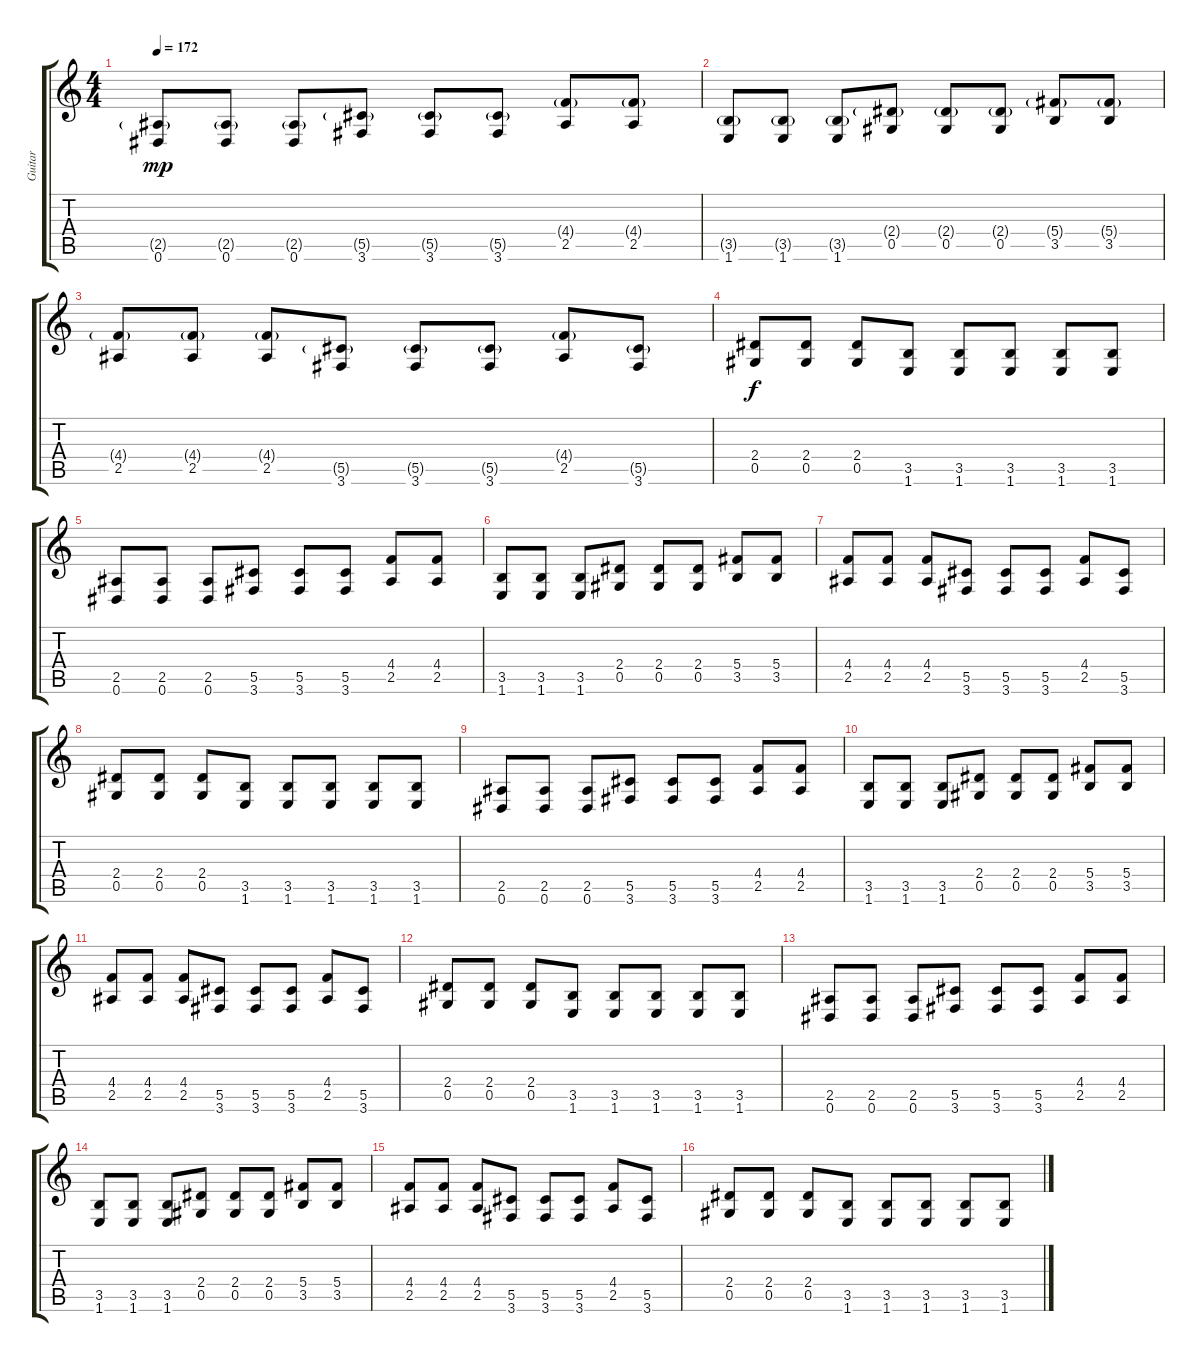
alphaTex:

\track ("Guitar" "Guitar") {instrument distortionguitar}
\staff {score tabs}
\tuning (Eb4 Bb3 Gb3 Db3 Ab2 Eb2) {hide}
\ts (4 4)
\tempo 172
\clef g2
\ks c
(2.5{g} 0.6).8{dy mp} (2.5{g} 0.6).8 (2.5{g} 0.6).8 (5.5{g} 3.6).8 (5.5{g} 3.6).8 (5.5{g} 3.6).8 (4.4{g} 2.5).8 (4.4{g} 2.5).8 |
(3.5{g} 1.6).8 (3.5{g} 1.6).8 (3.5{g} 1.6).8 (2.4{g} 0.5).8 (2.4{g} 0.5).8 (2.4{g} 0.5).8 (5.4{g} 3.5).8 (5.4{g} 3.5).8 |
(4.4{g} 2.5).8 (4.4{g} 2.5).8 (4.4{g} 2.5).8 (5.5{g} 3.6).8 (5.5{g} 3.6).8 (5.5{g} 3.6).8 (4.4{g} 2.5).8 (5.5{g} 3.6).8 |
(2.4 0.5).8{dy f} (2.4 0.5).8 (2.4 0.5).8 (3.5 1.6).8 (3.5 1.6).8 (3.5 1.6).8 (3.5 1.6).8 (3.5 1.6).8 |
(2.5 0.6).8 (2.5 0.6).8 (2.5 0.6).8 (5.5 3.6).8 (5.5 3.6).8 (5.5 3.6).8 (4.4 2.5).8 (4.4 2.5).8 |
(3.5 1.6).8 (3.5 1.6).8 (3.5 1.6).8 (2.4 0.5).8 (2.4 0.5).8 (2.4 0.5).8 (5.4 3.5).8 (5.4 3.5).8 |
(4.4 2.5).8 (4.4 2.5).8 (4.4 2.5).8 (5.5 3.6).8 (5.5 3.6).8 (5.5 3.6).8 (4.4 2.5).8 (5.5 3.6).8 |
(2.4 0.5).8 (2.4 0.5).8 (2.4 0.5).8 (3.5 1.6).8 (3.5 1.6).8 (3.5 1.6).8 (3.5 1.6).8 (3.5 1.6).8 |
(2.5 0.6).8 (2.5 0.6).8 (2.5 0.6).8 (5.5 3.6).8 (5.5 3.6).8 (5.5 3.6).8 (4.4 2.5).8 (4.4 2.5).8 |
(3.5 1.6).8 (3.5 1.6).8 (3.5 1.6).8 (2.4 0.5).8 (2.4 0.5).8 (2.4 0.5).8 (5.4 3.5).8 (5.4 3.5).8 |
(4.4 2.5).8 (4.4 2.5).8 (4.4 2.5).8 (5.5 3.6).8 (5.5 3.6).8 (5.5 3.6).8 (4.4 2.5).8 (5.5 3.6).8 |
(2.4 0.5).8 (2.4 0.5).8 (2.4 0.5).8 (3.5 1.6).8 (3.5 1.6).8 (3.5 1.6).8 (3.5 1.6).8 (3.5 1.6).8 |
(2.5 0.6).8 (2.5 0.6).8 (2.5 0.6).8 (5.5 3.6).8 (5.5 3.6).8 (5.5 3.6).8 (4.4 2.5).8 (4.4 2.5).8 |
(3.5 1.6).8 (3.5 1.6).8 (3.5 1.6).8 (2.4 0.5).8 (2.4 0.5).8 (2.4 0.5).8 (5.4 3.5).8 (5.4 3.5).8 |
(4.4 2.5).8 (4.4 2.5).8 (4.4 2.5).8 (5.5 3.6).8 (5.5 3.6).8 (5.5 3.6).8 (4.4 2.5).8 (5.5 3.6).8 |
(2.4 0.5).8 (2.4 0.5).8 (2.4 0.5).8 (3.5 1.6).8 (3.5 1.6).8 (3.5 1.6).8 (3.5 1.6).8 (3.5 1.6).8
